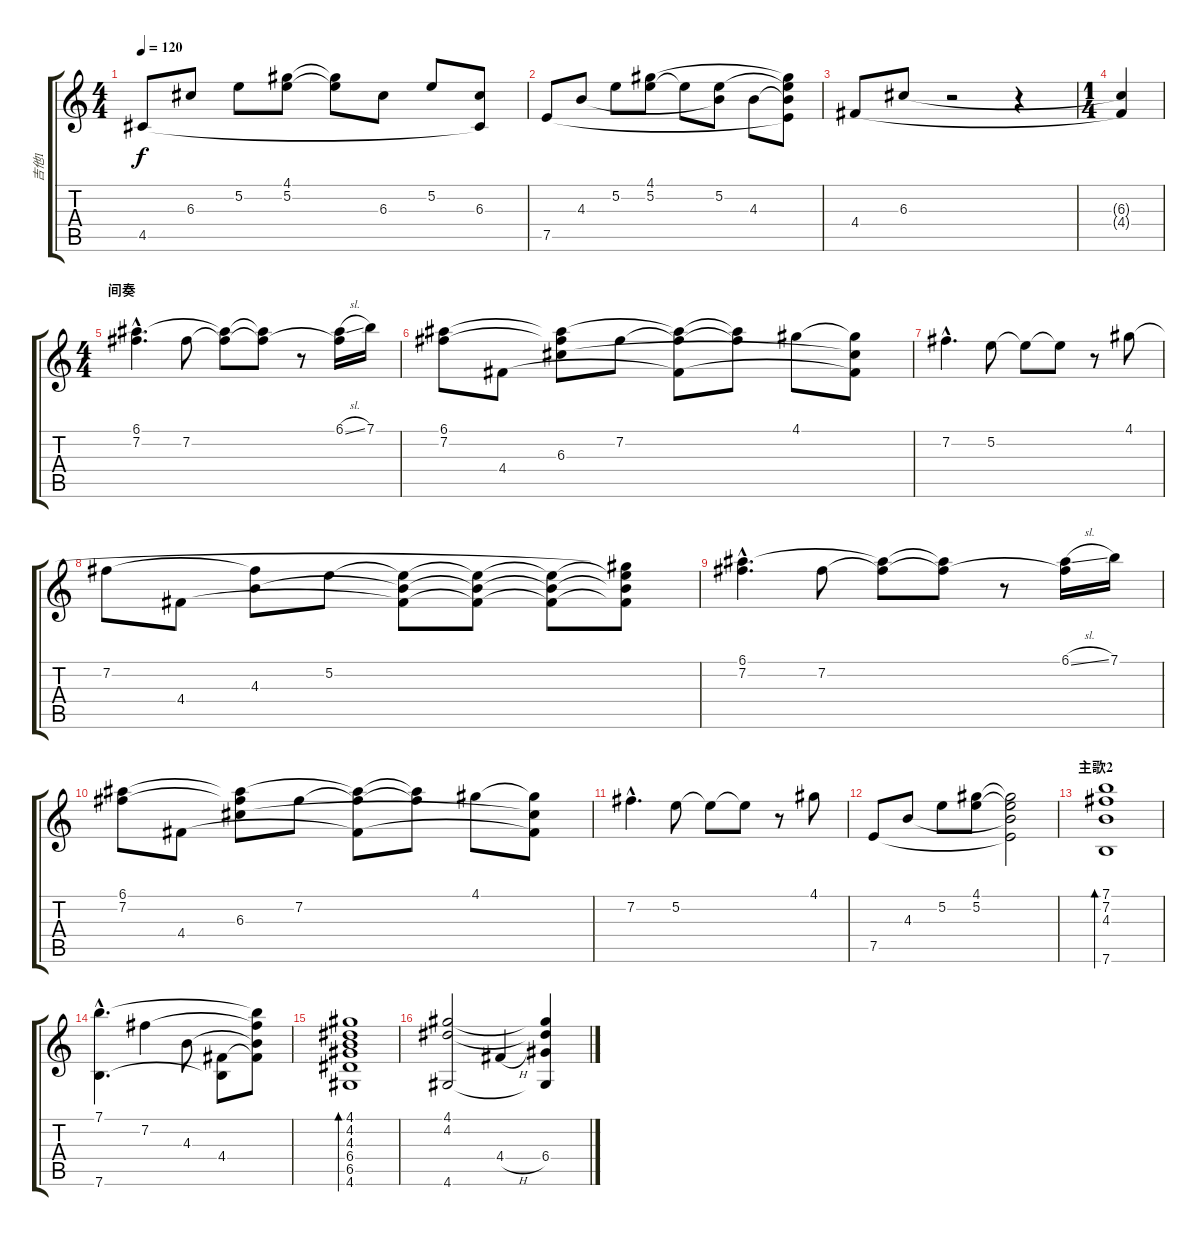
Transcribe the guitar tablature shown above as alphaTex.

\track ("吉他1" "吉他1") {instrument acousticguitarnylon}
\staff {score tabs}
\tuning (E4 B3 G3 D3 A2 E2) {hide}
\ts (4 4)
\tempo 120
\clef g2
\ks c
4.5.8{dy f} 6.3.8 5.2.8 (4.1 5.2).8 (4.1{t} 5.2{t}).8 6.3.8 5.2.8 (6.3 4.5{t}).8 |
7.5.8 4.3.8 5.2.8 (4.1 5.2).8 5.2{t}.8 (5.2 4.3{t}).8 4.3.8 (4.1{t} 5.2{t} 4.3{t} 7.5{t}).8 |
4.4.8 6.3.8 r.2 r.4 |
\ts (1 4)
(6.3{t} 4.4{t}).4 |
\ts (4 4)
\section ("" "间奏")
(6.1{hac} 7.2{hac}).4{d} 7.2.8 (6.1{t} 7.2{t}).8 (6.1{t} 7.2{t}).8 r.8 (6.1{sl} 7.2{t}).16 7.1.16 |
(6.1 7.2).8 4.4.8 (6.1{t} 7.2{t} 6.3).8 7.2.8 (6.1{t} 7.2{t} 4.4{t}).8 (6.1{t} 7.2{t}).8 4.1.8 (4.1{t} 6.3{t} 4.4{t}).8 |
7.2{hac}.4{d} 5.2.8 5.2{t}.8 5.2{t}.8 r.8 4.1.8 |
7.2.8 4.4.8 (7.2{t} 4.3).8 5.2.8 (5.2{t} 4.3{t} 4.4{t}).8 (5.2{t} 4.3{t} 4.4{t}).8 (5.2{t} 4.3{t} 4.4{t}).8 (4.1{t} 5.2{t} 4.3{t} 4.4{t}).8 |
(6.1{hac} 7.2{hac}).4{d} 7.2.8 (6.1{t} 7.2{t}).8 (6.1{t} 7.2{t}).8 r.8 (6.1{sl} 7.2{t}).16 7.1.16 |
(6.1 7.2).8 4.4.8 (6.1{t} 7.2{t} 6.3).8 7.2.8 (6.1{t} 7.2{t} 4.4{t}).8 (6.1{t} 7.2{t}).8 4.1.8 (4.1{t} 6.3{t} 4.4{t}).8 |
7.2{hac}.4{d} 5.2.8 5.2{t}.8 5.2{t}.8 r.8 4.1.8 |
7.5.8 4.3.8 5.2.8 (4.1 5.2).8 (4.1{t} 5.2{t} 4.3{t} 7.5{t}).2 |
\section ("" "主歌2")
(7.1 7.2 4.3 7.6).1{bd 240} |
(7.1{hac} 7.6{hac}).4{d} 7.2.4 4.3.8 (4.4 7.6{t}).8 (7.1{t} 7.2{t} 4.3{t} 4.4{t}).8 |
(4.1 4.2 4.3 6.4 6.5 4.6).1{bd 240} |
(4.1 4.2 4.6).2 4.4{h}.4 (4.1{t} 4.2{t} 6.4 4.6{t}).4
